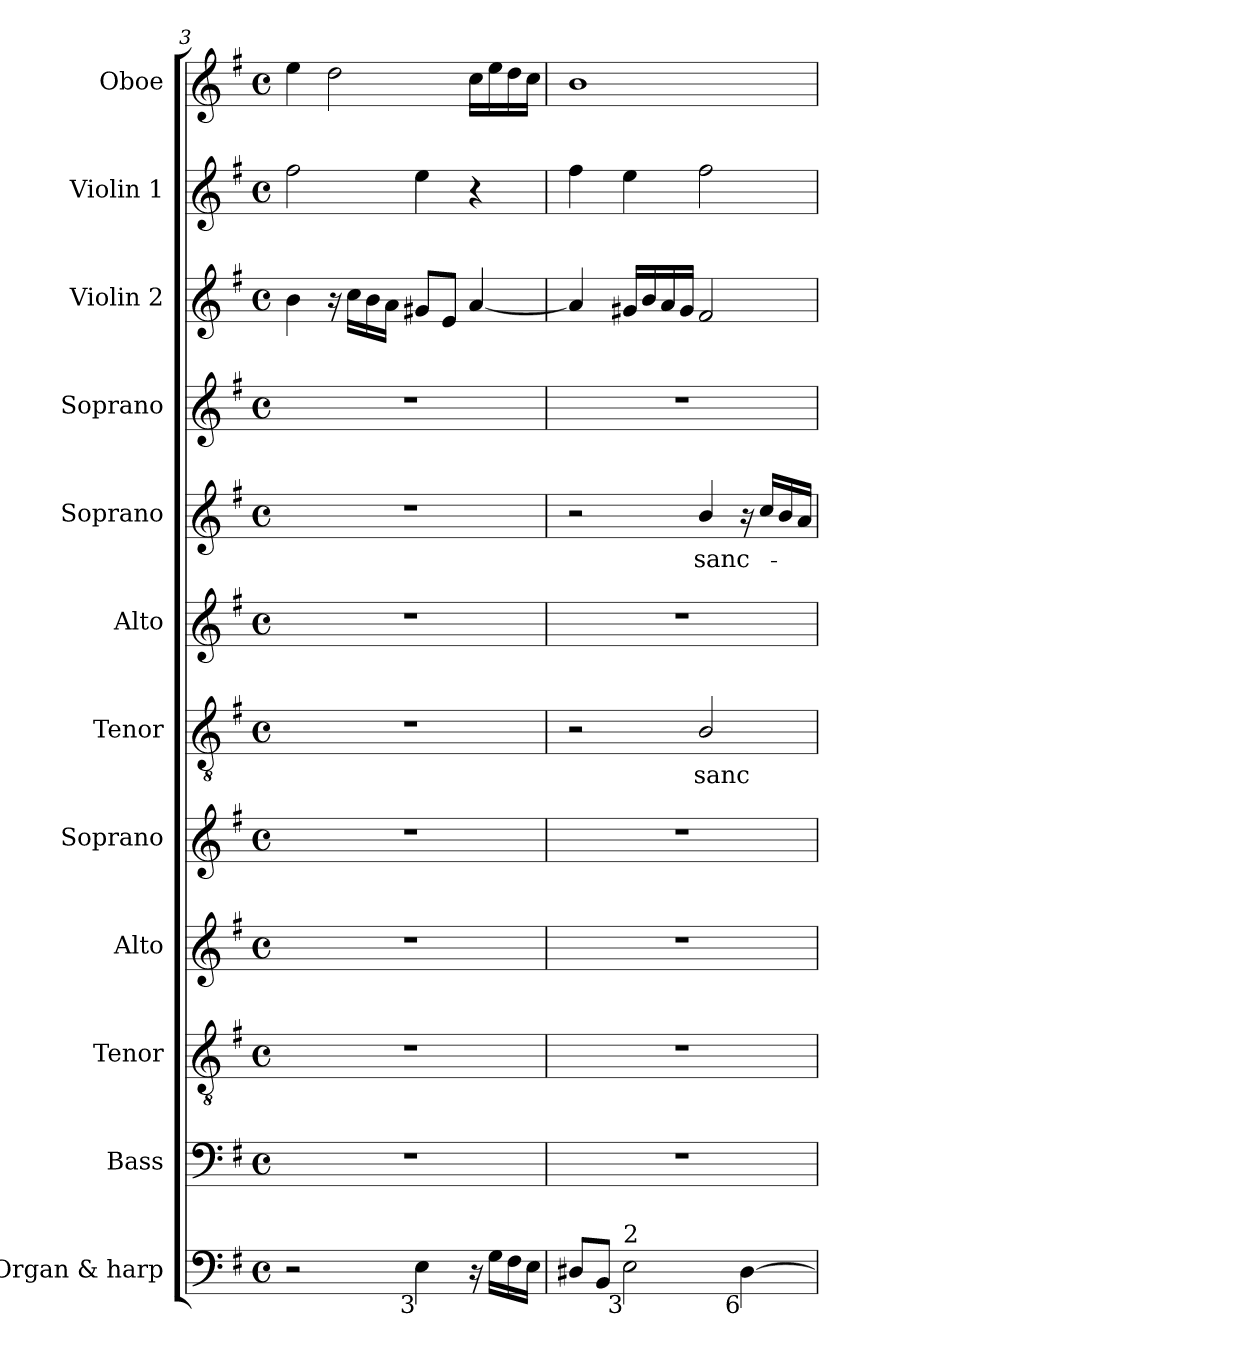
**kern	**kern	**kern	**kern	**kern	**kern	**text	**kern	**kern	**text	**kern	**kern	**kern	**kern
*part12	*part11	*part10	*part9	*part8	*part7	*part7	*part6	*part5	*part5	*part4	*part3	*part2	*part1
*staff12	*staff11	*staff10	*staff9	*staff8	*staff7	*staff7	*staff6	*staff5	*staff5	*staff4	*staff3	*staff2	*staff1
*I"Organ & harp	*I"Bass	*I"Tenor	*I"Alto	*I"Soprano	*I"Tenor	*	*I"Alto	*I"Soprano	*	*I"Soprano	*I"Violin 2	*I"Violin 1	*I"Oboe
*I'Org. & H.	*I'B.	*I'T.	*I'A.	*I'S.	*I'T.	*	*I'A.	*I'S.	*	*I'S.	*I'Vln. 2	*I'Vln. 1	*I'Ob.
*clefF4	*clefF4	*clefGv2	*clefG2	*clefG2	*clefGv2	*	*clefG2	*clefG2	*	*clefG2	*clefG2	*clefG2	*clefG2
*	*	*ITrd7c12	*	*	*ITrd7c12	*	*	*	*	*	*	*	*
*k[f#]	*k[f#]	*k[f#]	*k[f#]	*k[f#]	*k[f#]	*	*k[f#]	*k[f#]	*	*k[f#]	*k[f#]	*k[f#]	*k[f#]
*G:	*G:	*G:	*G:	*G:	*G:	*	*G:	*G:	*	*G:	*G:	*G:	*G:
*M4/4	*M4/4	*M4/4	*M4/4	*M4/4	*M4/4	*	*M4/4	*M4/4	*	*M4/4	*M4/4	*M4/4	*M4/4
*met(c)	*met(c)	*met(c)	*met(c)	*met(c)	*met(c)	*	*met(c)	*met(c)	*	*met(c)	*met(c)	*met(c)	*met(c)
=3	=3	=3	=3	=3	=3	=3	=3	=3	=3	=3	=3	=3	=3
2r	1r	1r	1r	1r	1r	.	1r	1r	.	1r	4bi\	2ff#i\	4eei\
.	.	.	.	.	.	.	.	.	.	.	16r	.	2ddi\
.	.	.	.	.	.	.	.	.	.	.	16cci\LL	.	.
.	.	.	.	.	.	.	.	.	.	.	16bi\	.	.
.	.	.	.	.	.	.	.	.	.	.	16ai\JJ	.	.
!LO:TX:b:rj:t=3	!	!	!	!	!	!	!	!	!	!	!	!	!
4Ei\	.	.	.	.	.	.	.	.	.	.	8g#Xi/L	4eei\	.
.	.	.	.	.	.	.	.	.	.	.	8ei/J	.	.
16r	.	.	.	.	.	.	.	.	.	.	[4ai/	4r	16cci\LL
16Gi\LL	.	.	.	.	.	.	.	.	.	.	.	.	16eei\
16F#i\	.	.	.	.	.	.	.	.	.	.	.	.	16ddi\
16Ei\JJ	.	.	.	.	.	.	.	.	.	.	.	.	16cci\JJ
!!LO:PB:g=z
=4	=4	=4	=4	=4	=4	=4	=4	=4	=4	=4	=4	=4	=4
8D#Xi/L	1r	1r	1r	1r	2r	.	1r	2r	.	1r	4ai/]	4ff#i\	1bi
8BBi/J	.	.	.	.	.	.	.	.	.	.	.	.	.
!LO:TX:b:rj:t=3	!	!	!	!	!	!	!	!	!	!	!	!	!
!LO:TX:t=2	!	!	!	!	!	!	!	!	!	!	!	!	!
2Ei\	.	.	.	.	.	.	.	.	.	.	16g#Xi/LL	4eei\	.
.	.	.	.	.	.	.	.	.	.	.	16bi/	.	.
.	.	.	.	.	.	.	.	.	.	.	16ai/	.	.
.	.	.	.	.	.	.	.	.	.	.	16g#i/JJ	.	.
!	!	!	!	!	!	!LO:LY:b:color=#000000	!	!	!	!	!	!	!
!	!	!	!	!	!	!	!	!	!LO:LY:b:color=#000000	!	!	!	!
.	.	.	.	.	2BBi/	sanc-	.	4bi/	sanc-	.	2f#i/	2ff#i\	.
!LO:TX:b:rj:t=6	!	!	!	!	!	!	!	!	!	!	!	!	!
[4D#i\	.	.	.	.	.	.	.	16r	.	.	.	.	.
.	.	.	.	.	.	.	.	16cci/LL	.	.	.	.	.
.	.	.	.	.	.	.	.	16bi/	.	.	.	.	.
.	.	.	.	.	.	.	.	16ai/JJ	.	.	.	.	.
=	=	=	=	=	=	=	=	=	=	=	=	=	=
*-	*-	*-	*-	*-	*-	*-	*-	*-	*-	*-	*-	*-	*-
